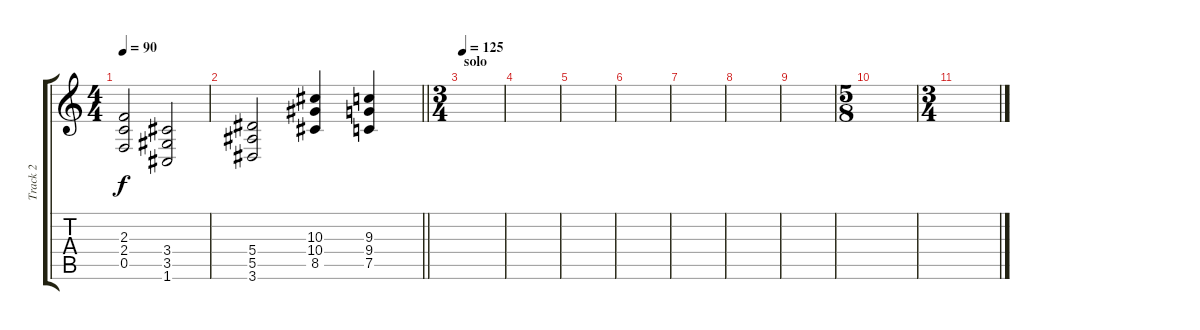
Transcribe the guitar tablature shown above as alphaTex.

\track ("Track 2" "Track 2") {instrument distortionguitar}
\staff {score tabs}
\tuning (C4 G3 Eb3 Bb2 F2 C2) {hide}
\ts (4 4)
\tempo 90
\clef g2
\ks c
(2.3 2.4 0.5).2{dy f} (3.4 3.5 1.6).2 |
\barLineRight lightlight
(5.4 5.5 3.6).2 (10.3 10.4 8.5).4 (9.3 9.4 7.5).4 |
\ts (3 4)
\section ("" "solo")
\tempo 125
|
|
|
|
|
|
|
\ts (5 8)
|
\ts (3 4)
